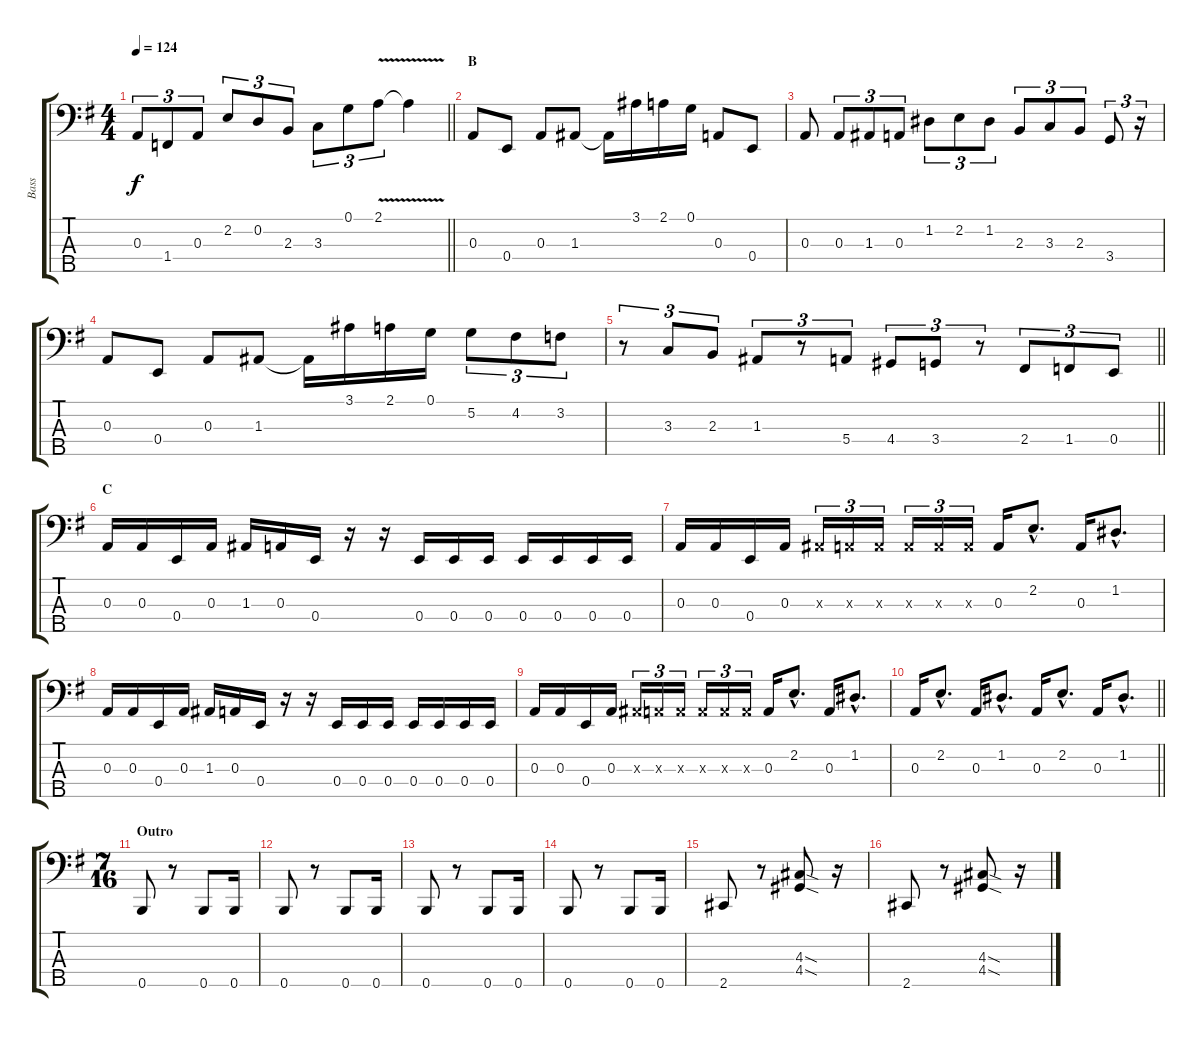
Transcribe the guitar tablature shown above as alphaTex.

\track ("Bass" "Bass") {instrument electricbassfinger}
\staff {score tabs}
\tuning (G2 D2 A1 E1 B0) {hide}
\ts (4 4)
\tempo 124
\clef f4
\barLineRight lightlight
\ks eminor
0.3.8{tu (3 2) dy f} 1.4.8{tu (3 2)} 0.3.8{tu (3 2)} 2.2.8{tu (3 2)} 0.2.8{tu (3 2)} 2.3.8{tu (3 2)} 3.3.8{tu (3 2)} 0.1.8{tu (3 2)} 2.1{v}.8{tu (3 2)} 2.1{t}.4 |
\section ("" "B")
0.3.8 0.4.8 0.3.8 1.3.8 1.3{t}.16 3.1.16 2.1.16 0.1.16 0.3.8 0.4.8 |
0.3.8 0.3.8{tu (3 2)} 1.3.8{tu (3 2)} 0.3.8{tu (3 2)} 1.2.8{tu (3 2)} 2.2.8{tu (3 2)} 1.2.8{tu (3 2)} 2.3.8{tu (3 2)} 3.3.8{tu (3 2)} 2.3.8{tu (3 2)} 3.4.8{tu (3 2)} r.16{tu (3 2)} |
0.3.8 0.4.8 0.3.8 1.3.8 1.3{t}.16 3.1.16 2.1.16 0.1.16 5.2.8{tu (3 2)} 4.2.8{tu (3 2)} 3.2.8{tu (3 2)} |
\barLineRight lightlight
r.8{tu (3 2)} 3.3.8{tu (3 2)} 2.3.8{tu (3 2)} 1.3.8{tu (3 2)} r.8{tu (3 2)} 5.4.8{tu (3 2)} 4.4.8{tu (3 2)} 3.4.8{tu (3 2)} r.8{tu (3 2)} 2.4.8{tu (3 2)} 1.4.8{tu (3 2)} 0.4.8{tu (3 2)} |
\section ("" "C")
0.3.16 0.3.16 0.4.16 0.3.16 1.3.16 0.3.16 0.4.16 r.16 r.16 0.4.16 0.4.16 0.4.16 0.4.16 0.4.16 0.4.16 0.4.16 |
0.3.16 0.3.16 0.4.16 0.3.16 1.3{x}.16{tu (3 2)} 0.3{x}.16{tu (3 2)} 0.3{x}.16{tu (3 2)} 0.3{x}.16{tu (3 2)} 0.3{x}.16{tu (3 2)} 0.3{x}.16{tu (3 2)} 0.3.16 2.2{hac}.8{d} 0.3.16 1.2{hac}.8{d} |
0.3.16 0.3.16 0.4.16 0.3.16 1.3.16 0.3.16 0.4.16 r.16 r.16 0.4.16 0.4.16 0.4.16 0.4.16 0.4.16 0.4.16 0.4.16 |
0.3.16 0.3.16 0.4.16 0.3.16 1.3{x}.16{tu (3 2)} 0.3{x}.16{tu (3 2)} 0.3{x}.16{tu (3 2)} 0.3{x}.16{tu (3 2)} 0.3{x}.16{tu (3 2)} 0.3{x}.16{tu (3 2)} 0.3.16 2.2{hac}.8{d} 0.3.16 1.2{hac}.8{d} |
\barLineRight lightlight
0.3.16 2.2{hac}.8{d} 0.3.16 1.2{hac}.8{d} 0.3.16 2.2{hac}.8{d} 0.3.16 1.2{hac}.8{d} |
\ts (7 16)
\section ("" "Outro")
0.5.8 r.8 0.5.8 0.5.16 |
0.5.8 r.8 0.5.8 0.5.16 |
0.5.8 r.8 0.5.8 0.5.16 |
0.5.8 r.8 0.5.8 0.5.16 |
2.5.8 r.8 (4.3{sod} 4.4{sod}).8 r.16 |
2.5.8 r.8 (4.3{sod} 4.4{sod}).8 r.16
